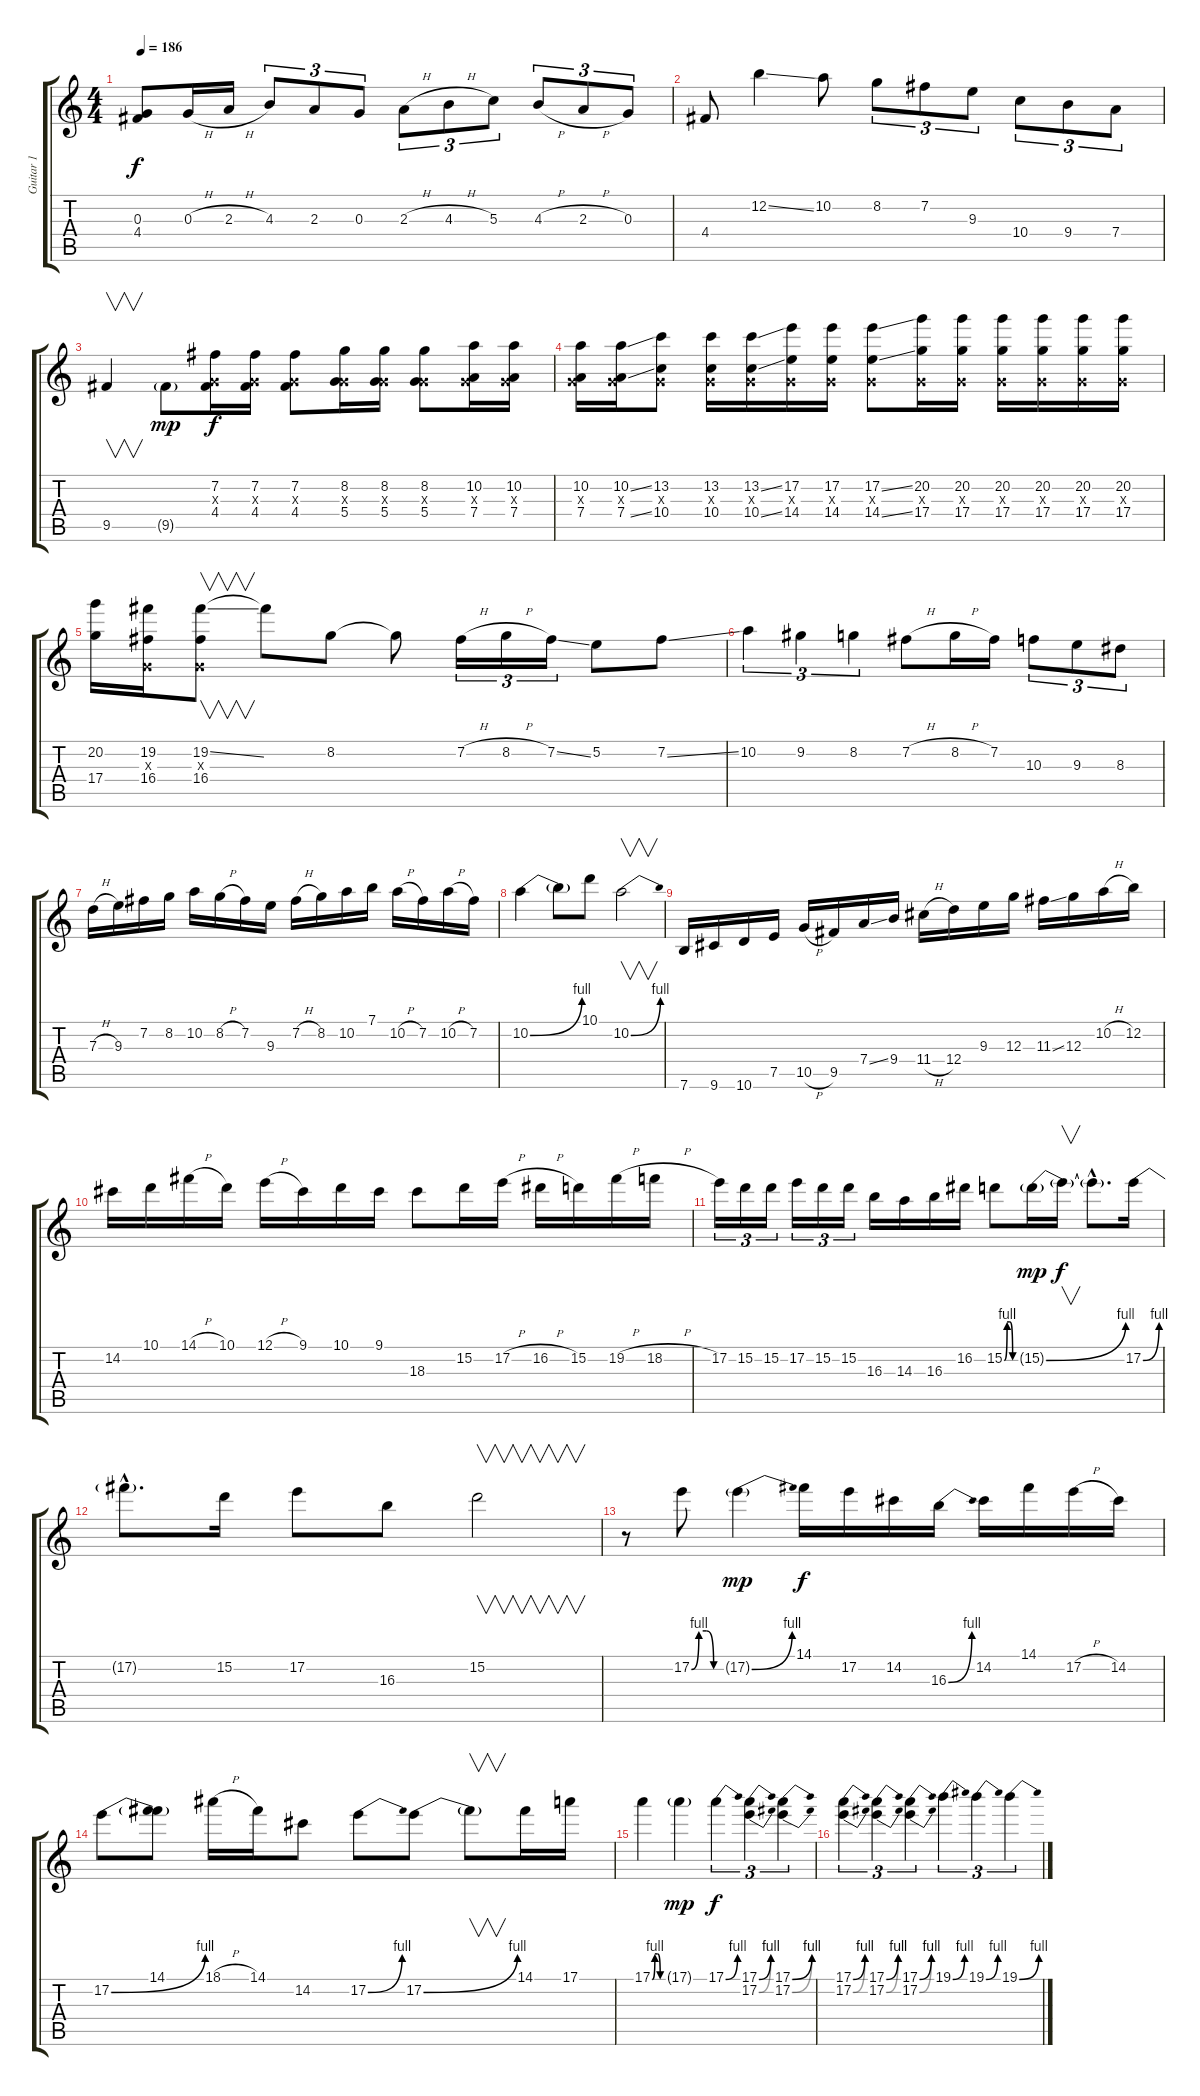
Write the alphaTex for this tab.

\track ("Guitar 1" "Guitar 1") {instrument distortionguitar}
\staff {score tabs}
\tuning (E4 B3 G3 D3 A2 E2) {hide}
\ts (4 4)
\tempo 186
\clef g2
\ks c
(0.3{t} 4.4).8{dy f} 0.3{h}.16 2.3{h}.16 4.3.8{tu (3 2)} 2.3.8{tu (3 2)} 0.3.8{tu (3 2)} 2.3{h}.8{tu (3 2)} 4.3{h}.8{tu (3 2)} 5.3.8{tu (3 2)} 4.3{h}.8{tu (3 2)} 2.3{h}.8{tu (3 2)} 0.3.8{tu (3 2)} |
4.4.8 12.2{ss}.4 10.2.8 8.2.8{tu (3 2)} 7.2.8{tu (3 2)} 9.3.8{tu (3 2)} 10.4.8{tu (3 2)} 9.4.8{tu (3 2)} 7.4.8{tu (3 2)} |
9.5.4{v} 9.5{g}.8{dy mp} (7.2 0.3{x} 4.4).16{dy f} (7.2 0.3{x} 4.4).16 (7.2 0.3{x} 4.4).8 (8.2 0.3{x} 5.4).16 (8.2 0.3{x} 5.4).16 (8.2 0.3{x} 5.4).8 (10.2 0.3{x} 7.4).16 (10.2 0.3{x} 7.4).16 |
(10.2 0.3{x} 7.4).16 (10.2{ss} 0.3{x} 7.4{ss}).16 (13.2 0.3{x} 10.4).8 (13.2 0.3{x} 10.4).16 (13.2{ss} 0.3{x} 10.4{ss}).16 (17.2 0.3{x} 14.4).16 (17.2 0.3{x} 14.4).16 (17.2{ss} 0.3{x} 14.4{ss}).8 (20.2 0.3{x} 17.4).16 (20.2 0.3{x} 17.4).16 (20.2 0.3{x} 17.4).16 (20.2 0.3{x} 17.4).16 (20.2 0.3{x} 17.4).16 (20.2 0.3{x} 17.4).16 |
(20.2 17.4).16 (19.2 0.3{x} 16.4).16 (19.2{ss} 0.3{x} 16.4).8{v} 19.2{t}.8 8.2.8 8.2{t}.8 7.2{h}.16{tu (3 2)} 8.2{h}.16{tu (3 2)} 7.2{ss}.16{tu (3 2)} 5.2.8 7.2{ss}.8 |
10.2.4{tu (3 2)} 9.2.4{tu (3 2)} 8.2.4{tu (3 2)} 7.2{h}.8 8.2{h}.16 7.2.16 10.3.8{tu (3 2)} 9.3.8{tu (3 2)} 8.3.8{tu (3 2)} |
7.3{h}.16 9.3.16 7.2.16 8.2.16 10.2.16 8.2{h}.16 7.2.16 9.3.16 7.2{h}.16 8.2.16 10.2.16 7.1.16 10.2{h}.16 7.2.16 10.2{h}.16 7.2.16 |
10.2{be (bend 0 0 60 4)}.4 10.2{t}.8 10.1.8 10.2{be (bend 0 0 60 4)}.2{v} |
7.6.16 9.6.16 10.6.16 7.5.16 10.5{h}.16 9.5.16 7.4{ss}.16 9.4.16 11.4{h}.16 12.4.16 9.3.16 12.3.16 11.3{ss}.16 12.3.16 10.2{h}.16 12.2.16 |
14.2.16 10.1.16 14.1{h}.16 10.1.16 12.1{h}.16 9.1.16 10.1.16 9.1.16 18.3.8 15.2.16 17.2{h}.16 16.2{h}.16 15.2.16 19.2{h}.16 18.2{h}.16 |
17.2.16{tu (3 2)} 15.2.16{tu (3 2)} 15.2.16{tu (3 2)} 17.2.16{tu (3 2)} 15.2.16{tu (3 2)} 15.2.16{tu (3 2)} 16.3.16 14.3.16 16.3.16 16.2.16 15.2{be (custom 0 0 15 4 30 4 45 0 60 0)}.8 15.2{be (bend 0 0 60 4) g}.16{dy mp} 15.2{t}.16{v dy f} 15.2{hac t}.8{d} 17.2{be (bend 0 0 60 4)}.16 |
17.2{hac t}.8{d} 15.2.16 17.2.8 16.3.8 15.2.2{v} |
r.8 17.2{be (custom 0 0 15 4 30 4 45 0 60 0)}.8 17.2{be (bend 0 0 60 4) g}.4{dy mp} 14.1.16{dy f} 17.2.16 14.2.16 16.3{be (bend 0 0 60 4)}.16 14.2.16 14.1.16 17.2{h}.16 14.2.16 |
17.2{be (bend 0 0 60 4)}.8 (14.1 17.2{t}).8 18.1{h}.16 14.1.16 14.2.8 17.2{be (bend 0 0 60 4)}.8 17.2{be (bend 0 0 60 4)}.8 17.2{t}.8{v} 14.1.16 17.1.16 |
17.1{be (custom 0 0 15 4 30 4 45 0 60 0)}.4 17.1{g}.4{dy mp} 17.1{be (bend 0 0 60 4)}.4{tu (3 2) dy f} (17.1{be (bend 0 0 60 4)} 17.2{be (bend 0 0 60 4)}).4{tu (3 2)} (17.1{be (bend 0 0 60 4)} 17.2{be (bend 0 0 60 4)}).4{tu (3 2)} |
(17.1{be (bend 0 0 60 4)} 17.2{be (bend 0 0 60 4)}).4{tu (3 2)} (17.1{be (bend 0 0 60 4)} 17.2{be (bend 0 0 60 4)}).4{tu (3 2)} (17.1{be (bend 0 0 60 4)} 17.2{be (bend 0 0 60 4)}).4{tu (3 2)} 19.1{be (bend 0 0 60 4)}.4{tu (3 2)} 19.1{be (bend 0 0 60 4)}.4{tu (3 2)} 19.1{be (bend 0 0 60 4)}.4{tu (3 2)}
